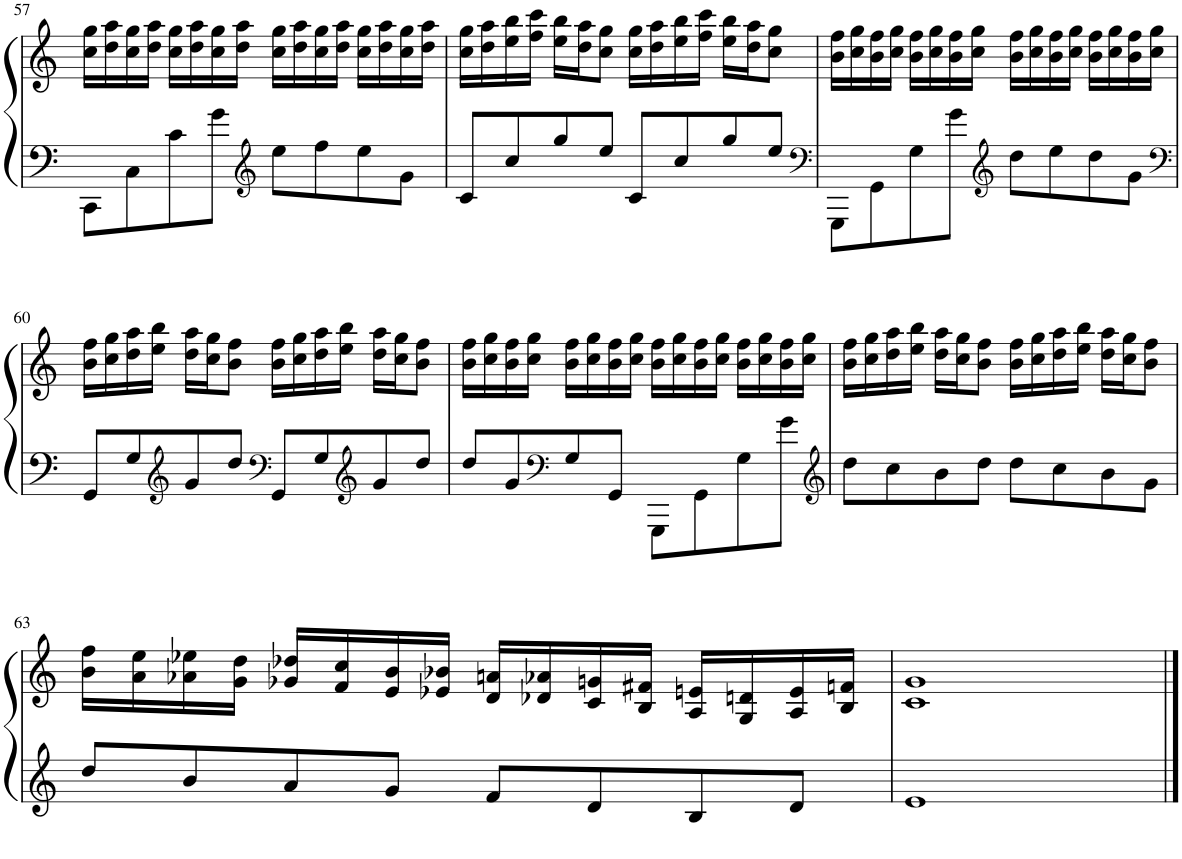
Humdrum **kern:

**kern	**kern
*part1	*part1
*staff2	*staff1
*I"Piano	*
*I'Pno.	*
!!LO:PB:g=z
*clefF4	*clefG2
*k[]	*k[]
*M4/4	*M4/4
=57	=57
8CC\L	16cc\ 16gg\LL
.	16dd\ 16aa\
8C\	16cc\ 16gg\
.	16dd\ 16aa\JJ
8c\	16cc\ 16gg\LL
.	16dd\ 16aa\
8g\J	16cc\ 16gg\
.	16dd\ 16aa\JJ
*clefG2	*
8ee\L	16cc\ 16gg\LL
.	16dd\ 16aa\
8ff\	16cc\ 16gg\
.	16dd\ 16aa\JJ
8ee\	16cc\ 16gg\LL
.	16dd\ 16aa\
8g\J	16cc\ 16gg\
.	16dd\ 16aa\JJ
=58	=58
8c/L	16cc\ 16gg\LL
.	16dd\ 16aa\
8cc/	16ee\ 16bb\
.	16ff\ 16ccc\JJ
8gg/	16ee\ 16bb\LL
.	16dd\ 16aa\J
8ee/J	8cc\ 8gg\J
8c/L	16cc\ 16gg\LL
.	16dd\ 16aa\
8cc/	16ee\ 16bb\
.	16ff\ 16ccc\JJ
8gg/	16ee\ 16bb\LL
.	16dd\ 16aa\J
8ee/J	8cc\ 8gg\J
=59	=59
*clefF4	*
8GGG\L	16b\ 16ff\LL
.	16cc\ 16gg\
8GG\	16b\ 16ff\
.	16cc\ 16gg\JJ
8G\	16b\ 16ff\LL
.	16cc\ 16gg\
8g\J	16b\ 16ff\
.	16cc\ 16gg\JJ
*clefG2	*
8dd\L	16b\ 16ff\LL
.	16cc\ 16gg\
8ee\	16b\ 16ff\
.	16cc\ 16gg\JJ
8dd\	16b\ 16ff\LL
.	16cc\ 16gg\
8g\J	16b\ 16ff\
.	16cc\ 16gg\JJ
!!LO:LB:g=z
=60	=60
*clefF4	*
8GG/L	16b\ 16ff\LL
.	16cc\ 16gg\
8G/	16dd\ 16aa\
.	16ee\ 16bb\JJ
*clefG2	*
8g/	16dd\ 16aa\LL
.	16cc\ 16gg\J
8dd/J	8b\ 8ff\J
*clefF4	*
8GG/L	16b\ 16ff\LL
.	16cc\ 16gg\
8G/	16dd\ 16aa\
.	16ee\ 16bb\JJ
*clefG2	*
8g/	16dd\ 16aa\LL
.	16cc\ 16gg\J
8dd/J	8b\ 8ff\J
=61	=61
8dd/L	16b\ 16ff\LL
.	16cc\ 16gg\
8g/	16b\ 16ff\
.	16cc\ 16gg\JJ
*clefF4	*
8G/	16b\ 16ff\LL
.	16cc\ 16gg\
8GG/J	16b\ 16ff\
.	16cc\ 16gg\JJ
8GGG\L	16b\ 16ff\LL
.	16cc\ 16gg\
8GG\	16b\ 16ff\
.	16cc\ 16gg\JJ
8G\	16b\ 16ff\LL
.	16cc\ 16gg\
8g\J	16b\ 16ff\
.	16cc\ 16gg\JJ
=62	=62
*clefG2	*
8dd\L	16b\ 16ff\LL
.	16cc\ 16gg\
8cc\	16dd\ 16aa\
.	16ee\ 16bb\JJ
8b\	16dd\ 16aa\LL
.	16cc\ 16gg\J
8dd\J	8b\ 8ff\J
8dd\L	16b\ 16ff\LL
.	16cc\ 16gg\
8cc\	16dd\ 16aa\
.	16ee\ 16bb\JJ
8b\	16dd\ 16aa\LL
.	16cc\ 16gg\J
8g\J	8b\ 8ff\J
!!LO:LB:g=z
=63	=63
8dd/L	16b\ 16ff\LL
.	16a\ 16ee\
8b/	16a-X\ 16ee-X\
.	16g\ 16dd\JJ
8a/	16g-X/ 16dd-X/LL
.	16f/ 16cc/
8g/J	16e/ 16b/
.	16e-X/ 16b-X/JJ
8f/L	16d/ 16an/LL
.	16d-X/ 16a-X/
8d/	16c/ 16gn/
.	16B/ 16f#X/JJ
8B/	16A/ 16en/LL
.	16G/ 16dn/
8d/J	16A/ 16e/
.	16B/ 16fn/JJ
=64	=64
1e	1c 1g
==	==
*-	*-
